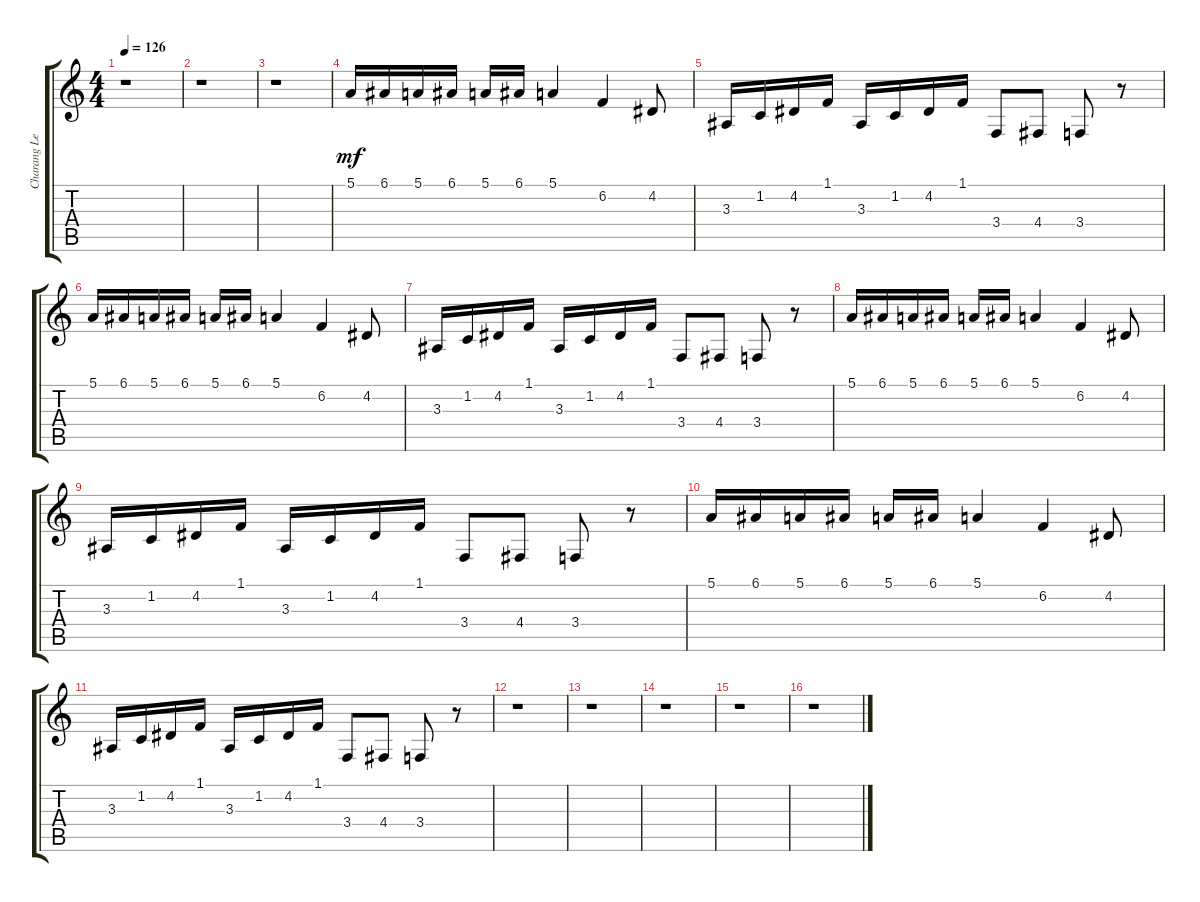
\track ("Charang Lead" "Charang Le") {instrument lead5charang}
\staff {score tabs}
\tuning (E4 B3 G3 D3 A2 E2) {hide}
\ts (4 4)
\tempo 126
\clef g2
\ks c
r.1{dy mf} |
r.1 |
r.1 |
5.1.16 6.1.16 5.1.16 6.1.16 5.1.16 6.1.16 5.1.4 6.2.4 4.2.8 |
3.3.16 1.2.16 4.2.16 1.1.16 3.3.16 1.2.16 4.2.16 1.1.16 3.4.8 4.4.8 3.4.8 r.8 |
5.1.16 6.1.16 5.1.16 6.1.16 5.1.16 6.1.16 5.1.4 6.2.4 4.2.8 |
3.3.16 1.2.16 4.2.16 1.1.16 3.3.16 1.2.16 4.2.16 1.1.16 3.4.8 4.4.8 3.4.8 r.8 |
5.1.16 6.1.16 5.1.16 6.1.16 5.1.16 6.1.16 5.1.4 6.2.4 4.2.8 |
3.3.16 1.2.16 4.2.16 1.1.16 3.3.16 1.2.16 4.2.16 1.1.16 3.4.8 4.4.8 3.4.8 r.8 |
5.1.16 6.1.16 5.1.16 6.1.16 5.1.16 6.1.16 5.1.4 6.2.4 4.2.8 |
3.3.16 1.2.16 4.2.16 1.1.16 3.3.16 1.2.16 4.2.16 1.1.16 3.4.8 4.4.8 3.4.8 r.8 |
r.1 |
r.1 |
r.1 |
r.1 |
r.1
